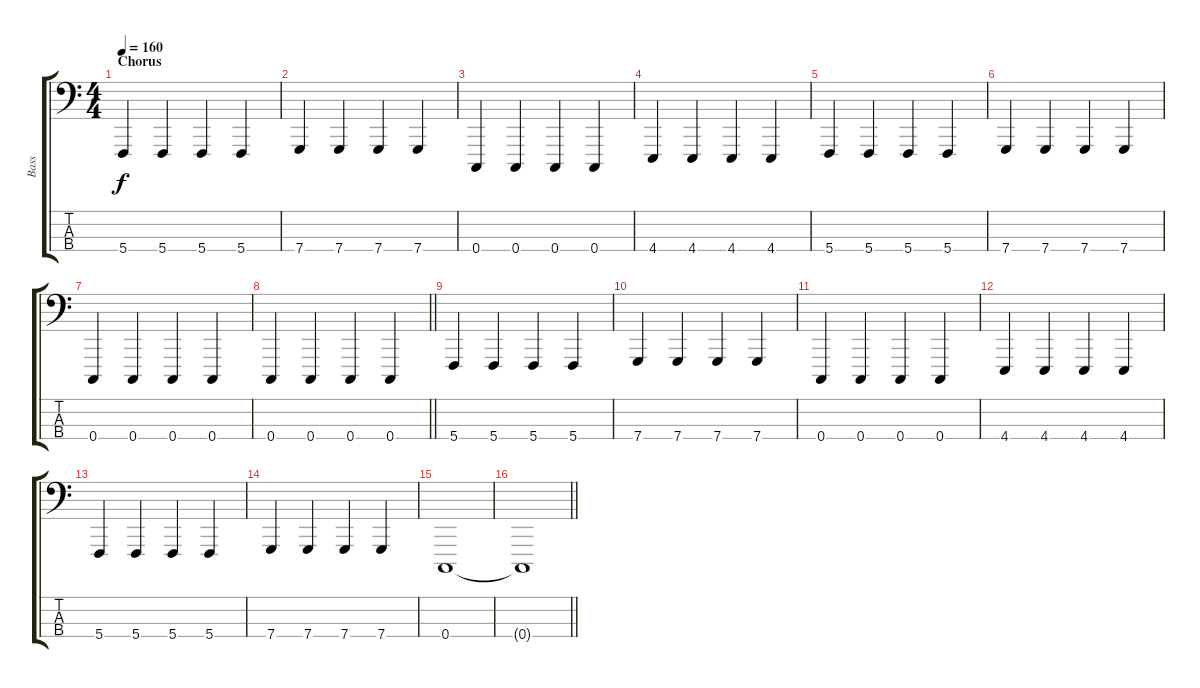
\track ("Bass" "Bass") {instrument stringensemble2}
\staff {score tabs}
\tuning (F2 C2 G1 C1) {hide}
\ts (4 4)
\section ("" "Chorus")
\tempo 160
\clef f4
\ks c
5.4.4{dy f} 5.4.4 5.4.4 5.4.4 |
7.4.4 7.4.4 7.4.4 7.4.4 |
0.4.4 0.4.4 0.4.4 0.4.4 |
4.4.4 4.4.4 4.4.4 4.4.4 |
5.4.4 5.4.4 5.4.4 5.4.4 |
7.4.4 7.4.4 7.4.4 7.4.4 |
0.4.4 0.4.4 0.4.4 0.4.4 |
\barLineRight lightlight
0.4.4 0.4.4 0.4.4 0.4.4 |
5.4.4 5.4.4 5.4.4 5.4.4 |
7.4.4 7.4.4 7.4.4 7.4.4 |
0.4.4 0.4.4 0.4.4 0.4.4 |
4.4.4 4.4.4 4.4.4 4.4.4 |
5.4.4 5.4.4 5.4.4 5.4.4 |
7.4.4 7.4.4 7.4.4 7.4.4 |
0.4.1 |
\barLineRight lightlight
0.4{t}.1
